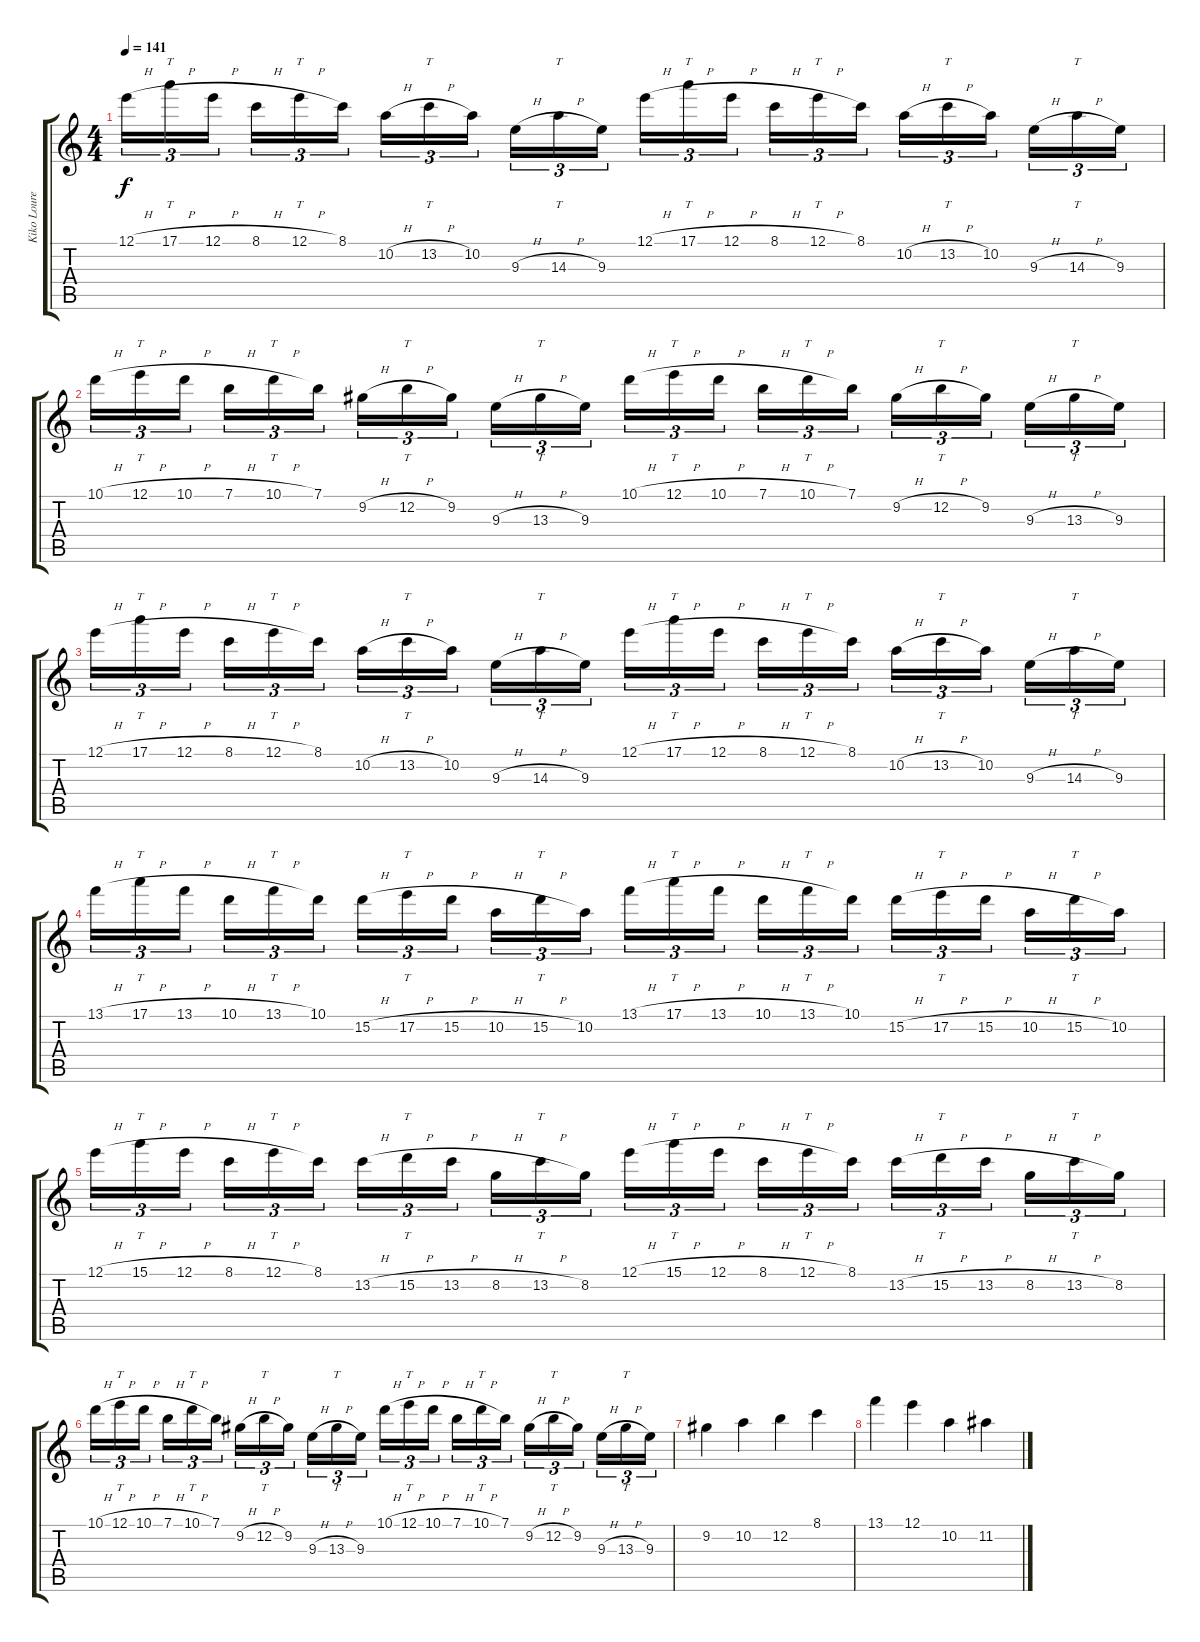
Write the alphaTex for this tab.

\track ("Kiko Loureiro" "Kiko Loure") {instrument overdrivenguitar}
\staff {score tabs}
\tuning (E4 B3 G3 D3 A2 E2) {hide}
\ts (4 4)
\tempo 141
\clef g2
\ks c
12.1{h}.16{tu (3 2) dy f} 17.1{h}.16{tt tu (3 2)} 12.1{h}.16{tu (3 2)} 8.1{h}.16{tu (3 2)} 12.1{h}.16{tt tu (3 2)} 8.1.16{tu (3 2)} 10.2{h}.16{tu (3 2)} 13.2{h}.16{tt tu (3 2)} 10.2.16{tu (3 2)} 9.3{h}.16{tu (3 2)} 14.3{h}.16{tt tu (3 2)} 9.3.16{tu (3 2)} 12.1{h}.16{tu (3 2)} 17.1{h}.16{tt tu (3 2)} 12.1{h}.16{tu (3 2)} 8.1{h}.16{tu (3 2)} 12.1{h}.16{tt tu (3 2)} 8.1.16{tu (3 2)} 10.2{h}.16{tu (3 2)} 13.2{h}.16{tt tu (3 2)} 10.2.16{tu (3 2)} 9.3{h}.16{tu (3 2)} 14.3{h}.16{tt tu (3 2)} 9.3.16{tu (3 2)} |
10.1{h}.16{tu (3 2)} 12.1{h}.16{tt tu (3 2)} 10.1{h}.16{tu (3 2)} 7.1{h}.16{tu (3 2)} 10.1{h}.16{tt tu (3 2)} 7.1.16{tu (3 2)} 9.2{h}.16{tu (3 2)} 12.2{h}.16{tt tu (3 2)} 9.2.16{tu (3 2)} 9.3{h}.16{tu (3 2)} 13.3{h}.16{tt tu (3 2)} 9.3.16{tu (3 2)} 10.1{h}.16{tu (3 2)} 12.1{h}.16{tt tu (3 2)} 10.1{h}.16{tu (3 2)} 7.1{h}.16{tu (3 2)} 10.1{h}.16{tt tu (3 2)} 7.1.16{tu (3 2)} 9.2{h}.16{tu (3 2)} 12.2{h}.16{tt tu (3 2)} 9.2.16{tu (3 2)} 9.3{h}.16{tu (3 2)} 13.3{h}.16{tt tu (3 2)} 9.3.16{tu (3 2)} |
12.1{h}.16{tu (3 2)} 17.1{h}.16{tt tu (3 2)} 12.1{h}.16{tu (3 2)} 8.1{h}.16{tu (3 2)} 12.1{h}.16{tt tu (3 2)} 8.1.16{tu (3 2)} 10.2{h}.16{tu (3 2)} 13.2{h}.16{tt tu (3 2)} 10.2.16{tu (3 2)} 9.3{h}.16{tu (3 2)} 14.3{h}.16{tt tu (3 2)} 9.3.16{tu (3 2)} 12.1{h}.16{tu (3 2)} 17.1{h}.16{tt tu (3 2)} 12.1{h}.16{tu (3 2)} 8.1{h}.16{tu (3 2)} 12.1{h}.16{tt tu (3 2)} 8.1.16{tu (3 2)} 10.2{h}.16{tu (3 2)} 13.2{h}.16{tt tu (3 2)} 10.2.16{tu (3 2)} 9.3{h}.16{tu (3 2)} 14.3{h}.16{tt tu (3 2)} 9.3.16{tu (3 2)} |
13.1{h}.16{tu (3 2)} 17.1{h}.16{tt tu (3 2)} 13.1{h}.16{tu (3 2)} 10.1{h}.16{tu (3 2)} 13.1{h}.16{tt tu (3 2)} 10.1.16{tu (3 2)} 15.2{h}.16{tu (3 2)} 17.2{h}.16{tt tu (3 2)} 15.2{h}.16{tu (3 2)} 10.2{h}.16{tu (3 2)} 15.2{h}.16{tt tu (3 2)} 10.2.16{tu (3 2)} 13.1{h}.16{tu (3 2)} 17.1{h}.16{tt tu (3 2)} 13.1{h}.16{tu (3 2)} 10.1{h}.16{tu (3 2)} 13.1{h}.16{tt tu (3 2)} 10.1.16{tu (3 2)} 15.2{h}.16{tu (3 2)} 17.2{h}.16{tt tu (3 2)} 15.2{h}.16{tu (3 2)} 10.2{h}.16{tu (3 2)} 15.2{h}.16{tt tu (3 2)} 10.2.16{tu (3 2)} |
12.1{h}.16{tu (3 2)} 15.1{h}.16{tt tu (3 2)} 12.1{h}.16{tu (3 2)} 8.1{h}.16{tu (3 2)} 12.1{h}.16{tt tu (3 2)} 8.1.16{tu (3 2)} 13.2{h}.16{tu (3 2)} 15.2{h}.16{tt tu (3 2)} 13.2{h}.16{tu (3 2)} 8.2{h}.16{tu (3 2)} 13.2{h}.16{tt tu (3 2)} 8.2.16{tu (3 2)} 12.1{h}.16{tu (3 2)} 15.1{h}.16{tt tu (3 2)} 12.1{h}.16{tu (3 2)} 8.1{h}.16{tu (3 2)} 12.1{h}.16{tt tu (3 2)} 8.1.16{tu (3 2)} 13.2{h}.16{tu (3 2)} 15.2{h}.16{tt tu (3 2)} 13.2{h}.16{tu (3 2)} 8.2{h}.16{tu (3 2)} 13.2{h}.16{tt tu (3 2)} 8.2.16{tu (3 2)} |
10.1{h}.16{tu (3 2)} 12.1{h}.16{tt tu (3 2)} 10.1{h}.16{tu (3 2)} 7.1{h}.16{tu (3 2)} 10.1{h}.16{tt tu (3 2)} 7.1.16{tu (3 2)} 9.2{h}.16{tu (3 2)} 12.2{h}.16{tt tu (3 2)} 9.2.16{tu (3 2)} 9.3{h}.16{tu (3 2)} 13.3{h}.16{tt tu (3 2)} 9.3.16{tu (3 2)} 10.1{h}.16{tu (3 2)} 12.1{h}.16{tt tu (3 2)} 10.1{h}.16{tu (3 2)} 7.1{h}.16{tu (3 2)} 10.1{h}.16{tt tu (3 2)} 7.1.16{tu (3 2)} 9.2{h}.16{tu (3 2)} 12.2{h}.16{tt tu (3 2)} 9.2.16{tu (3 2)} 9.3{h}.16{tu (3 2)} 13.3{h}.16{tt tu (3 2)} 9.3.16{tu (3 2)} |
9.2.4 10.2.4 12.2.4 8.1.4 |
13.1.4 12.1.4 10.2.4 11.2.4
